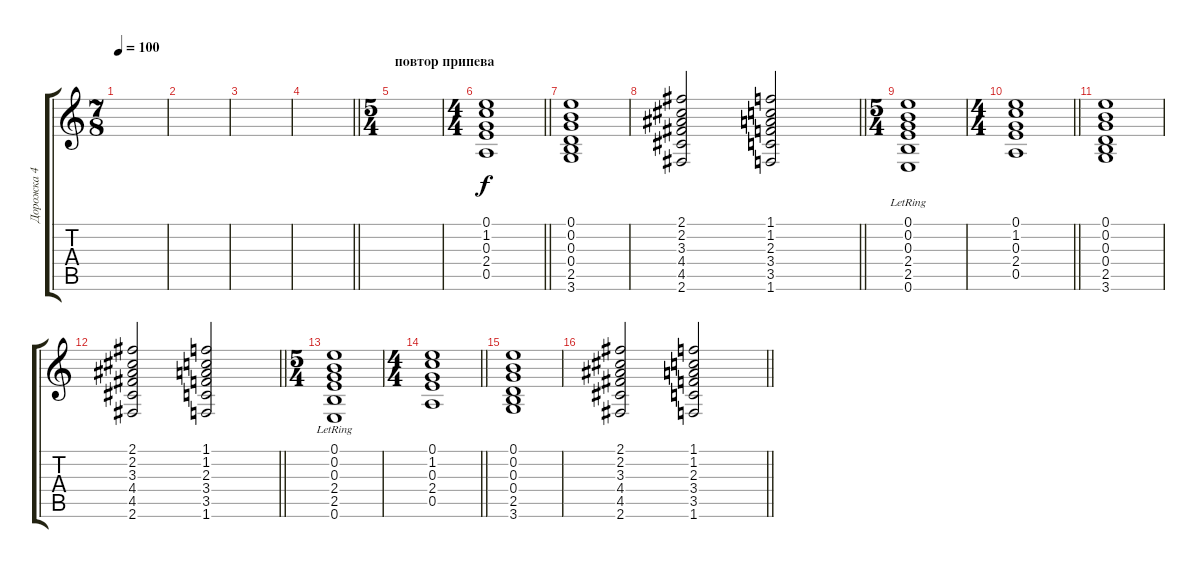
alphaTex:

\track ("Дорожка 4" "Дорожка 4") {instrument acousticguitarsteel}
\staff {score tabs}
\tuning (E4 B3 G3 D3 A2 E2) {hide}
\ts (7 8)
\tempo 100
\clef g2
\ks c
|
|
|
\barLineRight lightlight
|
\ts (5 4)
\section ("" "повтор припева")
|
\ts (4 4)
\barLineRight lightlight
(0.1 1.2 0.3 2.4 0.5).1 |
(0.1 0.2 0.3 0.4 2.5 3.6).1 |
\barLineRight lightlight
(2.1 2.2 3.3 4.4 4.5 2.6).2 (1.1 1.2 2.3 3.4 3.5 1.6).2 |
\ts (5 4)
(0.1{lr} 0.2{lr} 0.3{lr} 2.4{lr} 2.5{lr} 0.6{lr}).1 |
\ts (4 4)
\barLineRight lightlight
(0.1 1.2 0.3 2.4 0.5).1 |
(0.1 0.2 0.3 0.4 2.5 3.6).1 |
\barLineRight lightlight
(2.1 2.2 3.3 4.4 4.5 2.6).2 (1.1 1.2 2.3 3.4 3.5 1.6).2 |
\ts (5 4)
(0.1{lr} 0.2{lr} 0.3{lr} 2.4{lr} 2.5{lr} 0.6{lr}).1 |
\ts (4 4)
\barLineRight lightlight
(0.1 1.2 0.3 2.4 0.5).1 |
(0.1 0.2 0.3 0.4 2.5 3.6).1 |
\barLineRight lightlight
(2.1 2.2 3.3 4.4 4.5 2.6).2 (1.1 1.2 2.3 3.4 3.5 1.6).2
